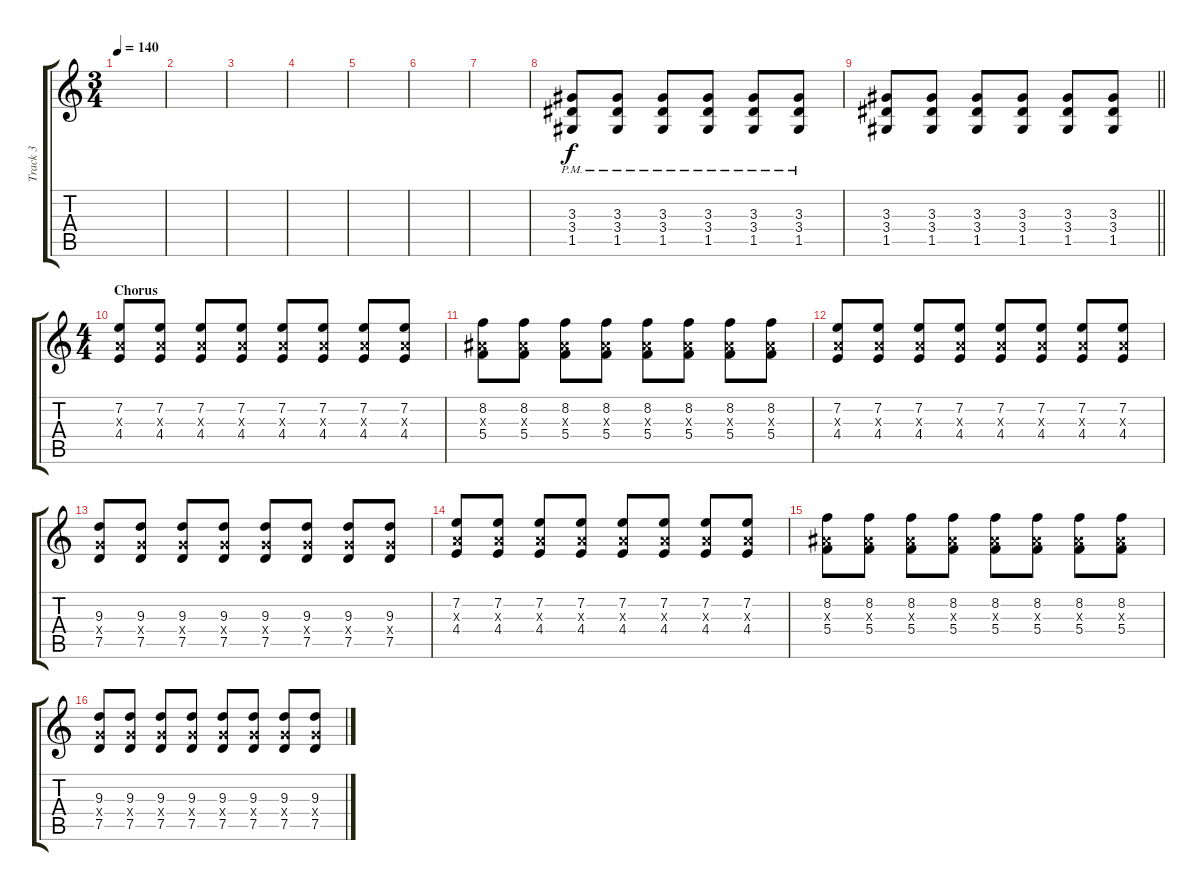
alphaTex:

\track ("Track 3" "Track 3") {instrument distortionguitar}
\staff {score tabs}
\tuning (D4 A3 F3 C3 G2 C2) {hide}
\ts (3 4)
\tempo 140
\clef g2
\ks c
|
|
|
|
|
|
|
(3.3{pm} 3.4{pm} 1.5{pm}).8 (3.3{pm} 3.4{pm} 1.5{pm}).8 (3.3{pm} 3.4{pm} 1.5{pm}).8 (3.3{pm} 3.4{pm} 1.5{pm}).8 (3.3{pm} 3.4{pm} 1.5{pm}).8 (3.3{pm} 3.4{pm} 1.5{pm}).8 |
\barLineRight lightlight
(3.3 3.4 1.5).8 (3.3 3.4 1.5).8 (3.3 3.4 1.5).8 (3.3 3.4 1.5).8 (3.3 3.4 1.5).8 (3.3 3.4 1.5).8 |
\ts (4 4)
\section ("" "Chorus")
(7.2 4.3{x} 4.4).8 (7.2 4.3{x} 4.4).8 (7.2 4.3{x} 4.4).8 (7.2 4.3{x} 4.4).8 (7.2 4.3{x} 4.4).8 (7.2 4.3{x} 4.4).8 (7.2 4.3{x} 4.4).8 (7.2 4.3{x} 4.4).8 |
(8.2 5.3{x} 5.4).8 (8.2 5.3{x} 5.4).8 (8.2 5.3{x} 5.4).8 (8.2 5.3{x} 5.4).8 (8.2 5.3{x} 5.4).8 (8.2 5.3{x} 5.4).8 (8.2 5.3{x} 5.4).8 (8.2 5.3{x} 5.4).8 |
(7.2 4.3{x} 4.4).8 (7.2 4.3{x} 4.4).8 (7.2 4.3{x} 4.4).8 (7.2 4.3{x} 4.4).8 (7.2 4.3{x} 4.4).8 (7.2 4.3{x} 4.4).8 (7.2 4.3{x} 4.4).8 (7.2 4.3{x} 4.4).8 |
(9.3 7.4{x} 7.5).8 (9.3 7.4{x} 7.5).8 (9.3 7.4{x} 7.5).8 (9.3 7.4{x} 7.5).8 (9.3 7.4{x} 7.5).8 (9.3 7.4{x} 7.5).8 (9.3 7.4{x} 7.5).8 (9.3 7.4{x} 7.5).8 |
(7.2 4.3{x} 4.4).8 (7.2 4.3{x} 4.4).8 (7.2 4.3{x} 4.4).8 (7.2 4.3{x} 4.4).8 (7.2 4.3{x} 4.4).8 (7.2 4.3{x} 4.4).8 (7.2 4.3{x} 4.4).8 (7.2 4.3{x} 4.4).8 |
(8.2 5.3{x} 5.4).8 (8.2 5.3{x} 5.4).8 (8.2 5.3{x} 5.4).8 (8.2 5.3{x} 5.4).8 (8.2 5.3{x} 5.4).8 (8.2 5.3{x} 5.4).8 (8.2 5.3{x} 5.4).8 (8.2 5.3{x} 5.4).8 |
(9.3 7.4{x} 7.5).8 (9.3 7.4{x} 7.5).8 (9.3 7.4{x} 7.5).8 (9.3 7.4{x} 7.5).8 (9.3 7.4{x} 7.5).8 (9.3 7.4{x} 7.5).8 (9.3 7.4{x} 7.5).8 (9.3 7.4{x} 7.5).8
